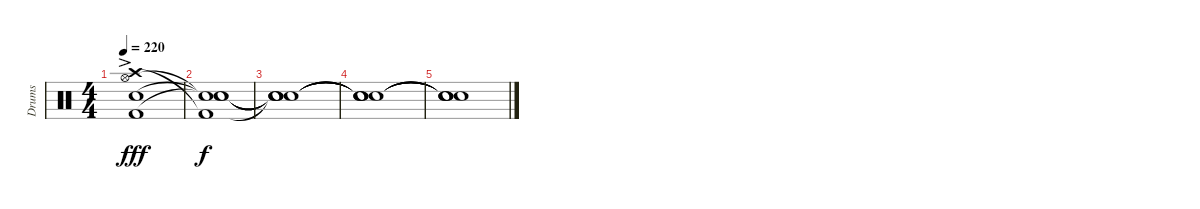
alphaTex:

\track ("Drums" "Drums") {instrument percussion}
\staff {score}
\articulation defaults
\ts (4 4)
\tempo 220
\clef neutral
\ks c
("Crash high (hit)"{ac} "Hi-Hat (open)"{ac} "Electric Snare (hit)"{ac} "Kick (hit) 2"{ac}).1{dy fff} |
("Kick (hit) 2"{t} "Snare (hit)"{t} "Snare (hit)"{t} "Snare (hit)"{t}).1{dy f} |
("Snare (hit)"{t} "Snare (hit)"{t} "Snare (hit)"{t} "Snare (hit)"{t}).1 |
("Snare (hit)"{t} "Snare (hit)"{t} "Snare (hit)"{t} "Snare (hit)"{t}).1 |
("Snare (hit)"{t} "Snare (hit)"{t} "Snare (hit)"{t} "Snare (hit)"{t}).1
